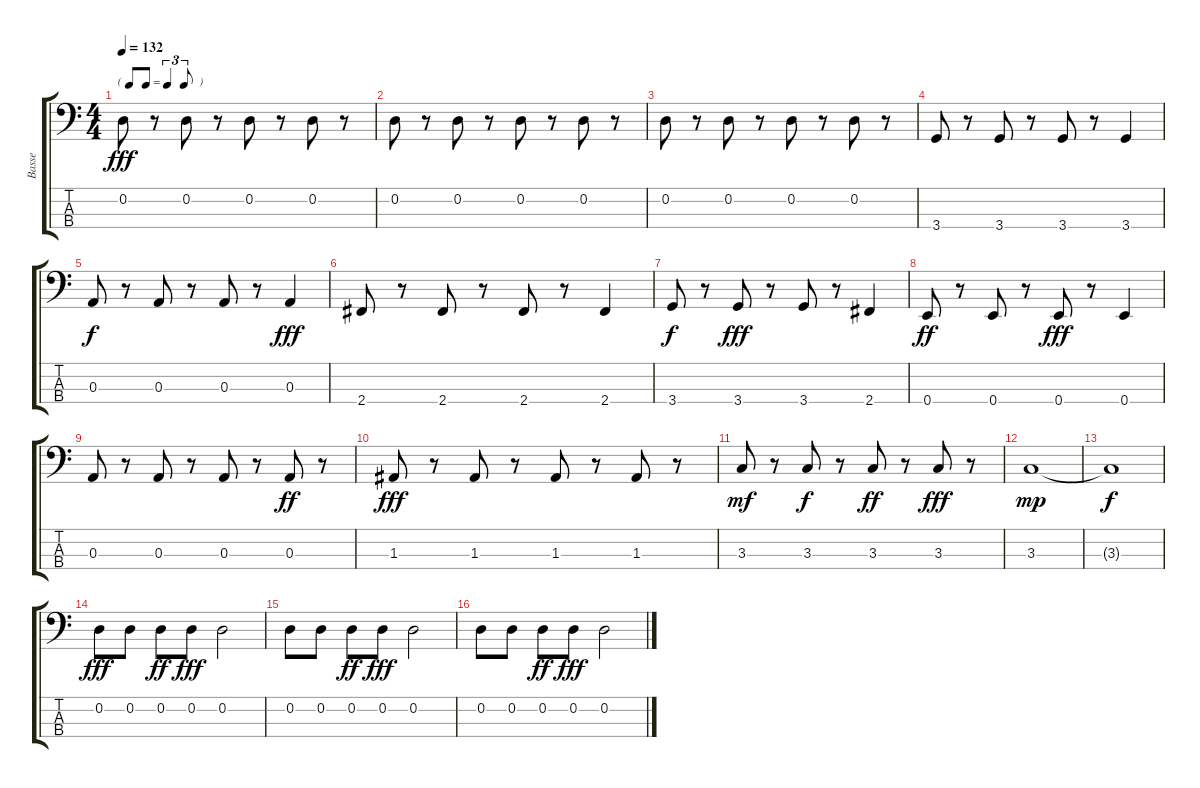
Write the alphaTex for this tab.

\track ("Basse" "Basse") {instrument electricbassfinger}
\staff {score tabs}
\tuning (G2 D2 A1 E1) {hide}
\ts (4 4)
\tf triplet8th
\tempo 132
\clef f4
\ks c
0.2.8{dy fff} r.8 0.2.8 r.8 0.2.8 r.8 0.2.8 r.8 |
0.2.8 r.8 0.2.8 r.8 0.2.8 r.8 0.2.8 r.8 |
0.2.8 r.8 0.2.8 r.8 0.2.8 r.8 0.2.8 r.8 |
3.4.8 r.8 3.4.8 r.8 3.4.8 r.8 3.4.4 |
0.3.8{dy f} r.8 0.3.8 r.8 0.3.8 r.8 0.3.4{dy fff} |
2.4.8 r.8 2.4.8 r.8 2.4.8 r.8 2.4.4 |
3.4.8{dy f} r.8 3.4.8{dy fff} r.8 3.4.8 r.8 2.4.4 |
0.4.8{dy ff} r.8 0.4.8 r.8 0.4.8{dy fff} r.8 0.4.4 |
0.3.8 r.8 0.3.8 r.8 0.3.8 r.8 0.3.8{dy ff} r.8 |
1.3.8{dy fff} r.8 1.3.8 r.8 1.3.8 r.8 1.3.8 r.8 |
3.3.8{dy mf} r.8 3.3.8{dy f} r.8 3.3.8{dy ff} r.8 3.3.8{dy fff} r.8 |
3.3.1{dy mp} |
3.3{t}.1{dy f} |
0.2.8{dy fff} 0.2.8 0.2.8{dy ff} 0.2.8{dy fff} 0.2.2 |
0.2.8 0.2.8 0.2.8{dy ff} 0.2.8{dy fff} 0.2.2 |
0.2.8 0.2.8 0.2.8{dy ff} 0.2.8{dy fff} 0.2.2
